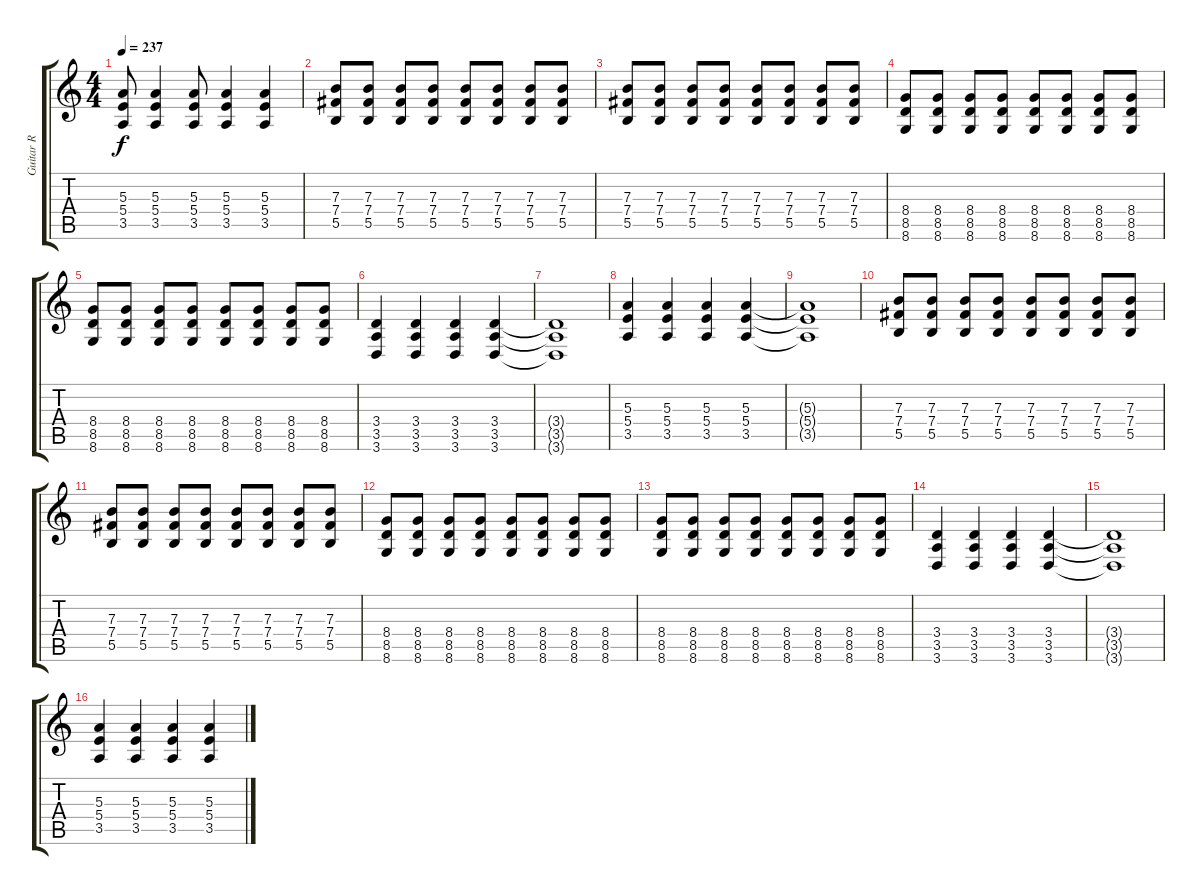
\track ("Guitar R" "Guitar R") {instrument distortionguitar}
\staff {score tabs}
\tuning (Db4 Ab3 E3 B2 Gb2 B1) {hide}
\ts (4 4)
\tempo 237
\clef g2
\ks c
(5.3{t} 5.4{t} 3.5{t}).8{dy f} (5.3 5.4 3.5).4 (5.3 5.4 3.5).8 (5.3 5.4 3.5).4 (5.3 5.4 3.5).4 |
(7.3 7.4 5.5).8 (7.3 7.4 5.5).8 (7.3 7.4 5.5).8 (7.3 7.4 5.5).8 (7.3 7.4 5.5).8 (7.3 7.4 5.5).8 (7.3 7.4 5.5).8 (7.3 7.4 5.5).8 |
(7.3 7.4 5.5).8 (7.3 7.4 5.5).8 (7.3 7.4 5.5).8 (7.3 7.4 5.5).8 (7.3 7.4 5.5).8 (7.3 7.4 5.5).8 (7.3 7.4 5.5).8 (7.3 7.4 5.5).8 |
(8.4 8.5 8.6).8 (8.4 8.5 8.6).8 (8.4 8.5 8.6).8 (8.4 8.5 8.6).8 (8.4 8.5 8.6).8 (8.4 8.5 8.6).8 (8.4 8.5 8.6).8 (8.4 8.5 8.6).8 |
(8.4 8.5 8.6).8 (8.4 8.5 8.6).8 (8.4 8.5 8.6).8 (8.4 8.5 8.6).8 (8.4 8.5 8.6).8 (8.4 8.5 8.6).8 (8.4 8.5 8.6).8 (8.4 8.5 8.6).8 |
(3.4 3.5 3.6).4 (3.4 3.5 3.6).4 (3.4 3.5 3.6).4 (3.4 3.5 3.6).4 |
(3.4{t} 3.5{t} 3.6{t}).1 |
(5.3 5.4 3.5).4 (5.3 5.4 3.5).4 (5.3 5.4 3.5).4 (5.3 5.4 3.5).4 |
(5.3{t} 5.4{t} 3.5{t}).1 |
(7.3 7.4 5.5).8 (7.3 7.4 5.5).8 (7.3 7.4 5.5).8 (7.3 7.4 5.5).8 (7.3 7.4 5.5).8 (7.3 7.4 5.5).8 (7.3 7.4 5.5).8 (7.3 7.4 5.5).8 |
(7.3 7.4 5.5).8 (7.3 7.4 5.5).8 (7.3 7.4 5.5).8 (7.3 7.4 5.5).8 (7.3 7.4 5.5).8 (7.3 7.4 5.5).8 (7.3 7.4 5.5).8 (7.3 7.4 5.5).8 |
(8.4 8.5 8.6).8 (8.4 8.5 8.6).8 (8.4 8.5 8.6).8 (8.4 8.5 8.6).8 (8.4 8.5 8.6).8 (8.4 8.5 8.6).8 (8.4 8.5 8.6).8 (8.4 8.5 8.6).8 |
(8.4 8.5 8.6).8 (8.4 8.5 8.6).8 (8.4 8.5 8.6).8 (8.4 8.5 8.6).8 (8.4 8.5 8.6).8 (8.4 8.5 8.6).8 (8.4 8.5 8.6).8 (8.4 8.5 8.6).8 |
(3.4 3.5 3.6).4 (3.4 3.5 3.6).4 (3.4 3.5 3.6).4 (3.4 3.5 3.6).4 |
(3.4{t} 3.5{t} 3.6{t}).1 |
(5.3 5.4 3.5).4 (5.3 5.4 3.5).4 (5.3 5.4 3.5).4 (5.3 5.4 3.5).4
